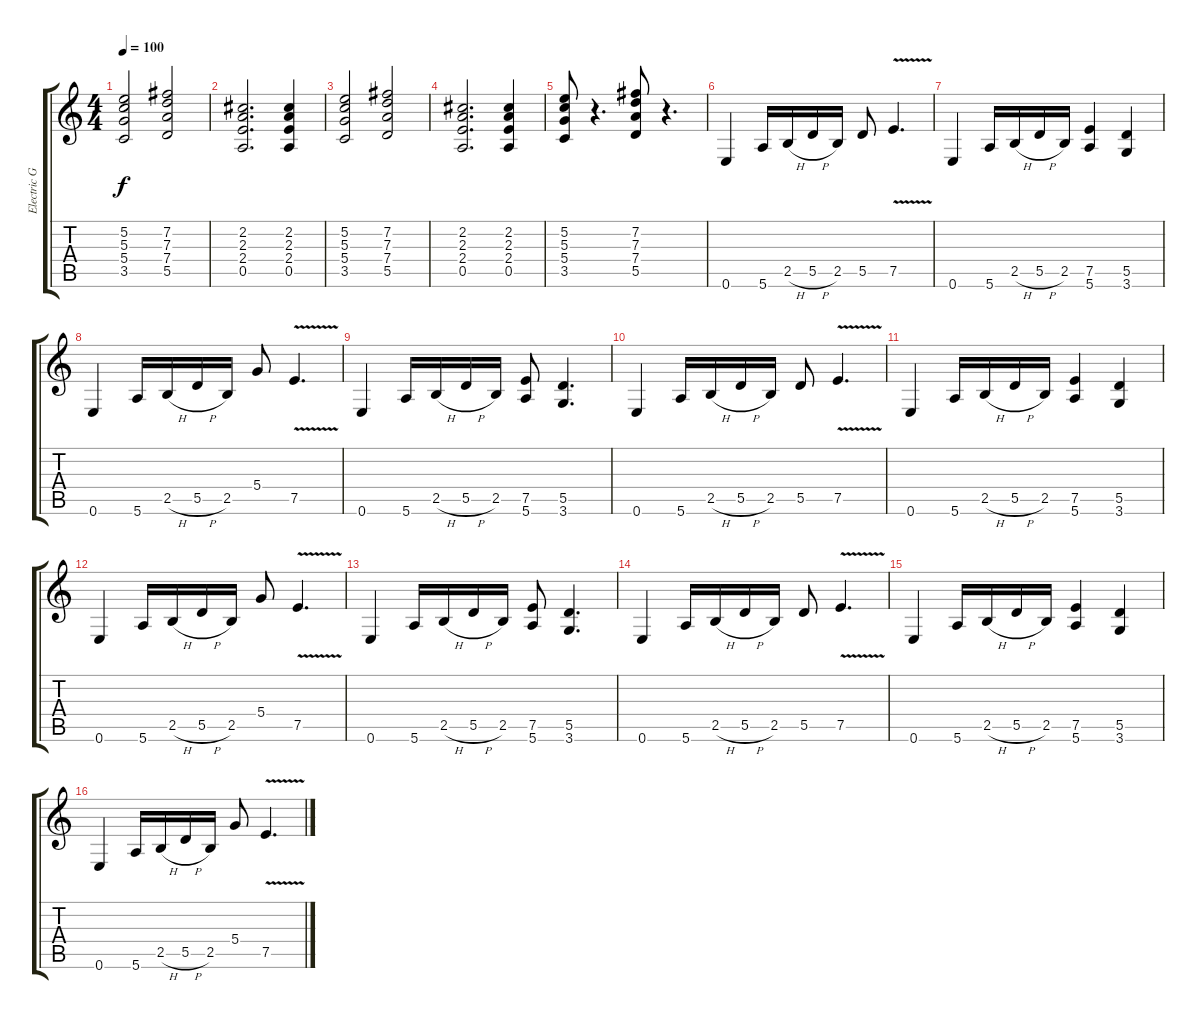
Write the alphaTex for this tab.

\track ("Electric Guitar" "Electric G") {instrument overdrivenguitar}
\staff {score tabs}
\tuning (E4 B3 G3 D3 A2 E2) {hide}
\ts (4 4)
\tempo 100
\clef g2
\ks c
(5.2 5.3 5.4 3.5).2{dy f} (7.2 7.3 7.4 5.5).2 |
(2.2 2.3 2.4 0.5).2{d} (2.2 2.3 2.4 0.5).4 |
(5.2 5.3 5.4 3.5).2 (7.2 7.3 7.4 5.5).2 |
(2.2 2.3 2.4 0.5).2{d} (2.2 2.3 2.4 0.5).4 |
(5.2 5.3 5.4 3.5).8 r.4{d} (7.2 7.3 7.4 5.5).8 r.4{d} |
0.6.4 5.6.16 2.5{h}.16 5.5{h}.16 2.5.16 5.5.8 7.5{v}.4{d} |
0.6.4 5.6.16 2.5{h}.16 5.5{h}.16 2.5.16 (7.5 5.6).4 (5.5 3.6).4 |
0.6.4 5.6.16 2.5{h}.16 5.5{h}.16 2.5.16 5.4.8 7.5{v}.4{d} |
0.6.4 5.6.16 2.5{h}.16 5.5{h}.16 2.5.16 (7.5 5.6).8 (5.5 3.6).4{d} |
0.6.4 5.6.16 2.5{h}.16 5.5{h}.16 2.5.16 5.5.8 7.5{v}.4{d} |
0.6.4 5.6.16 2.5{h}.16 5.5{h}.16 2.5.16 (7.5 5.6).4 (5.5 3.6).4 |
0.6.4 5.6.16 2.5{h}.16 5.5{h}.16 2.5.16 5.4.8 7.5{v}.4{d} |
0.6.4 5.6.16 2.5{h}.16 5.5{h}.16 2.5.16 (7.5 5.6).8 (5.5 3.6).4{d} |
0.6.4 5.6.16 2.5{h}.16 5.5{h}.16 2.5.16 5.5.8 7.5{v}.4{d} |
0.6.4 5.6.16 2.5{h}.16 5.5{h}.16 2.5.16 (7.5 5.6).4 (5.5 3.6).4 |
0.6.4 5.6.16 2.5{h}.16 5.5{h}.16 2.5.16 5.4.8 7.5{v}.4{d}
